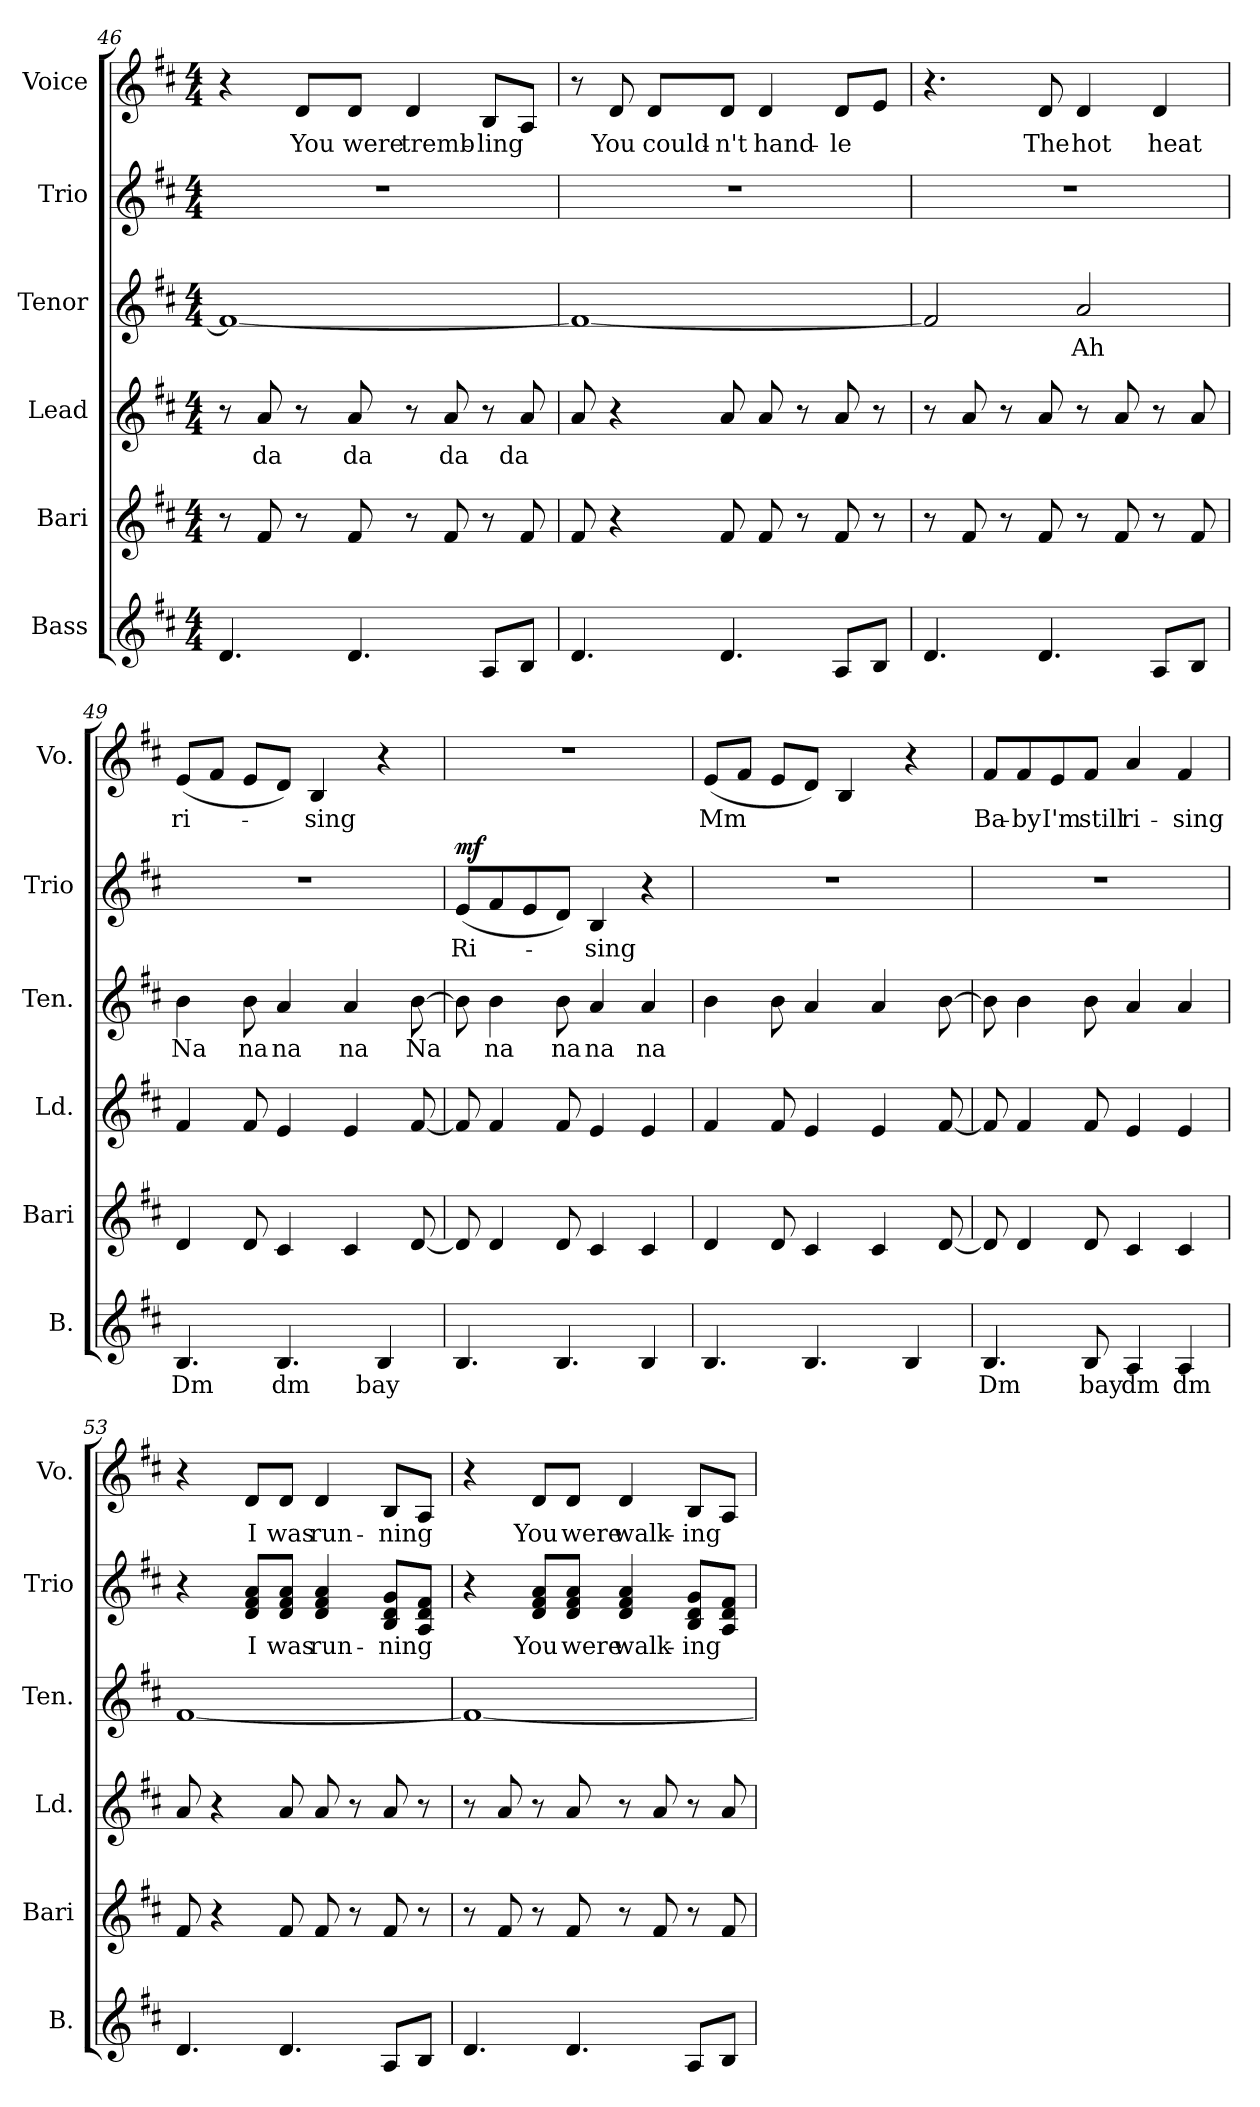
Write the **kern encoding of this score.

**kern	**text	**kern	**kern	**text	**kern	**text	**kern	**text	**dynam	**kern	**text
*part6	*part6	*part5	*part4	*part4	*part3	*part3	*part2	*part2	*part2	*part1	*part1
*staff6	*staff6	*staff5	*staff4	*staff4	*staff3	*staff3	*staff2	*staff2	*staff2	*staff1	*staff1
*I"Bass	*	*I"Bari	*I"Lead	*	*I"Tenor	*	*I"Trio	*	*	*I"Voice	*
*I'B.	*	*I'Bari	*I'Ld.	*	*I'Ten.	*	*I'Trio	*	*	*I'Vo.	*
!!LO:PB:g=z
*clefG2	*	*clefG2	*clefG2	*	*clefG2	*	*clefG2	*	*	*clefG2	*
*k[f#c#]	*	*k[f#c#]	*k[f#c#]	*	*k[f#c#]	*	*k[f#c#]	*	*	*k[f#c#]	*
*M4/4	*	*M4/4	*M4/4	*	*M4/4	*	*M4/4	*	*	*M4/4	*
=46	=46	=46	=46	=46	=46	=46	=46	=46	=46	=46	=46
4.d/	.	8r	8r	.	1f#_	.	1r	.	.	4r	.
!	!	!	!	!LO:LY:b	!	!	!	!	!	!	!
.	.	8f#/	8a/	da	.	.	.	.	.	.	.
!	!	!	!	!	!	!	!	!	!	!	!LO:LY:b
.	.	8r	8r	.	.	.	.	.	.	8d/L	You
!	!	!	!	!LO:LY:b	!	!	!	!	!	!	!LO:LY:b
4.d/	.	8f#/	8a/	da	.	.	.	.	.	8d/J	were
!	!	!	!	!	!	!	!	!	!	!	!LO:LY:b
.	.	8r	8r	.	.	.	.	.	.	4d/	tremb-
!	!	!	!	!LO:LY:b	!	!	!	!	!	!	!
.	.	8f#/	8a/	da	.	.	.	.	.	.	.
!	!	!	!	!	!	!	!	!	!	!	!LO:LY:b
8A/L	.	8r	8r	.	.	.	.	.	.	8B/L	-ling
!	!	!	!	!LO:LY:b	!	!	!	!	!	!	!
8B/J	.	8f#/	8a/	da	.	.	.	.	.	8A/J	.
=47	=47	=47	=47	=47	=47	=47	=47	=47	=47	=47	=47
4.d/	.	8f#/	8a/	.	1f#_	.	1r	.	.	8r	.
!	!	!	!	!	!	!	!	!	!	!	!LO:LY:b
.	.	4r	4r	.	.	.	.	.	.	8d/	You
!	!	!	!	!	!	!	!	!	!	!	!LO:LY:b
.	.	.	.	.	.	.	.	.	.	8d/L	could-
!	!	!	!	!	!	!	!	!	!	!	!LO:LY:b
4.d/	.	8f#/	8a/	.	.	.	.	.	.	8d/J	-n't
!	!	!	!	!	!	!	!	!	!	!	!LO:LY:b
.	.	8f#/	8a/	.	.	.	.	.	.	4d/	hand-
.	.	8r	8r	.	.	.	.	.	.	.	.
!	!	!	!	!	!	!	!	!	!	!	!LO:LY:b
8A/L	.	8f#/	8a/	.	.	.	.	.	.	8d/L	-le
8B/J	.	8r	8r	.	.	.	.	.	.	8e/J	.
=48	=48	=48	=48	=48	=48	=48	=48	=48	=48	=48	=48
4.d/	.	8r	8r	.	2f#/]	.	1r	.	.	4.r	.
.	.	8f#/	8a/	.	.	.	.	.	.	.	.
.	.	8r	8r	.	.	.	.	.	.	.	.
!	!	!	!	!	!	!	!	!	!	!	!LO:LY:b
4.d/	.	8f#/	8a/	.	.	.	.	.	.	8d/	The
!	!	!	!	!	!	!LO:LY:b	!	!	!	!	!LO:LY:b
.	.	8r	8r	.	2a/	Ah	.	.	.	4d/	hot
.	.	8f#/	8a/	.	.	.	.	.	.	.	.
!	!	!	!	!	!	!	!	!	!	!	!LO:LY:b
8A/L	.	8r	8r	.	.	.	.	.	.	4d/	heat
8B/J	.	8f#/	8a/	.	.	.	.	.	.	.	.
!!LO:LB:g=z
=49	=49	=49	=49	=49	=49	=49	=49	=49	=49	=49	=49
!	!LO:LY:b	!	!	!	!	!LO:LY:b	!	!	!	!	!LO:LY:b
4.B/	Dm	4d/	4f#/	.	4b\	Na	1r	.	.	(<8e/L	ri-
.	.	.	.	.	.	.	.	.	.	8f#/J	.
!	!	!	!	!	!	!LO:LY:b	!	!	!	!	!
.	.	8d/	8f#/	.	8b\	na	.	.	.	8e/L	.
!	!LO:LY:b	!	!	!	!	!LO:LY:b	!	!	!	!	!
4.B/	dm	4c#/	4e/	.	4a/	na	.	.	.	8d/J)	.
!	!	!	!	!	!	!	!	!	!	!	!LO:LY:b
.	.	.	.	.	.	.	.	.	.	4B/	-sing
!	!	!	!	!	!	!LO:LY:b	!	!	!	!	!
.	.	4c#/	4e/	.	4a/	na	.	.	.	.	.
!	!LO:LY:b	!	!	!	!	!	!	!	!	!	!
4B/	bay	.	.	.	.	.	.	.	.	4r	.
!	!	!	!	!	!	!LO:LY:b	!	!	!	!	!
.	.	[8d/	[8f#/	.	[8b\	Na	.	.	.	.	.
=50	=50	=50	=50	=50	=50	=50	=50	=50	=50	=50	=50
!	!	!	!	!	!	!	!	!LO:LY:b	!LO:DY:b	!	!
4.B/	.	8d/]	8f#/]	.	8b\]	.	(<8e/L	Ri-	mf	1r	.
!	!	!	!	!	!	!LO:LY:b	!	!	!	!	!
.	.	4d/	4f#/	.	4b\	na	8f#/	.	.	.	.
.	.	.	.	.	.	.	8e/	.	.	.	.
!	!	!	!	!	!	!LO:LY:b	!	!	!	!	!
4.B/	.	8d/	8f#/	.	8b\	na	8d/J)	.	.	.	.
!	!	!	!	!	!	!LO:LY:b	!	!LO:LY:b	!	!	!
.	.	4c#/	4e/	.	4a/	na	4B/	-sing	.	.	.
!	!	!	!	!	!	!LO:LY:b	!	!	!	!	!
4B/	.	4c#/	4e/	.	4a/	na	4r	.	.	.	.
=51	=51	=51	=51	=51	=51	=51	=51	=51	=51	=51	=51
!	!	!	!	!	!	!	!	!	!	!	!LO:LY:b
4.B/	.	4d/	4f#/	.	4b\	.	1r	.	.	(<8e/L	Mm
.	.	.	.	.	.	.	.	.	.	8f#/J	.
.	.	8d/	8f#/	.	8b\	.	.	.	.	8e/L	.
4.B/	.	4c#/	4e/	.	4a/	.	.	.	.	8d/J)	.
.	.	.	.	.	.	.	.	.	.	4B/	.
.	.	4c#/	4e/	.	4a/	.	.	.	.	.	.
4B/	.	.	.	.	.	.	.	.	.	4r	.
.	.	[8d/	[8f#/	.	[8b\	.	.	.	.	.	.
=52	=52	=52	=52	=52	=52	=52	=52	=52	=52	=52	=52
!	!LO:LY:b	!	!	!	!	!	!	!	!	!	!LO:LY:b
4.B/	Dm	8d/]	8f#/]	.	8b\]	.	1r	.	.	8f#/L	Ba-
!	!	!	!	!	!	!	!	!	!	!	!LO:LY:b
.	.	4d/	4f#/	.	4b\	.	.	.	.	8f#/	-by
!	!	!	!	!	!	!	!	!	!	!	!LO:LY:b
.	.	.	.	.	.	.	.	.	.	8e/	I'm
!	!LO:LY:b	!	!	!	!	!	!	!	!	!	!LO:LY:b
8B/	bay	8d/	8f#/	.	8b\	.	.	.	.	8f#/J	still
!	!LO:LY:b	!	!	!	!	!	!	!	!	!	!LO:LY:b
4A/	dm	4c#/	4e/	.	4a/	.	.	.	.	4a/	ri-
!	!LO:LY:b	!	!	!	!	!	!	!	!	!	!LO:LY:b
4A/	dm	4c#/	4e/	.	4a/	.	.	.	.	4f#/	-sing
!!LO:PB:g=z
=53	=53	=53	=53	=53	=53	=53	=53	=53	=53	=53	=53
4.d/	.	8f#/	8a/	.	[1f#	.	4r	.	.	4r	.
.	.	4r	4r	.	.	.	.	.	.	.	.
!	!	!	!	!	!	!	!	!LO:LY:b	!	!	!LO:LY:b
.	.	.	.	.	.	.	8d/ 8f#/ 8a/L	I	.	8d/L	I
!	!	!	!	!	!	!	!	!LO:LY:b	!	!	!LO:LY:b
4.d/	.	8f#/	8a/	.	.	.	8d/ 8f#/ 8a/J	was	.	8d/J	was
!	!	!	!	!	!	!	!	!LO:LY:b	!	!	!LO:LY:b
.	.	8f#/	8a/	.	.	.	4d/ 4f#/ 4a/	run-	.	4d/	run-
.	.	8r	8r	.	.	.	.	.	.	.	.
!	!	!	!	!	!	!	!	!LO:LY:b	!	!	!LO:LY:b
8A/L	.	8f#/	8a/	.	.	.	8B/ 8d/ 8g/L	-ning	.	8B/L	-ning
8B/J	.	8r	8r	.	.	.	8A/ 8d/ 8f#/J	.	.	8A/J	.
=54	=54	=54	=54	=54	=54	=54	=54	=54	=54	=54	=54
4.d/	.	8r	8r	.	1f#_	.	4r	.	.	4r	.
.	.	8f#/	8a/	.	.	.	.	.	.	.	.
!	!	!	!	!	!	!	!	!LO:LY:b	!	!	!LO:LY:b
.	.	8r	8r	.	.	.	8d/ 8f#/ 8a/L	You	.	8d/L	You
!	!	!	!	!	!	!	!	!LO:LY:b	!	!	!LO:LY:b
4.d/	.	8f#/	8a/	.	.	.	8d/ 8f#/ 8a/J	were	.	8d/J	were
!	!	!	!	!	!	!	!	!LO:LY:b	!	!	!LO:LY:b
.	.	8r	8r	.	.	.	4d/ 4f#/ 4a/	walk-	.	4d/	walk-
.	.	8f#/	8a/	.	.	.	.	.	.	.	.
!	!	!	!	!	!	!	!	!LO:LY:b	!	!	!LO:LY:b
8A/L	.	8r	8r	.	.	.	8B/ 8d/ 8g/L	-ing	.	8B/L	-ing
8B/J	.	8f#/	8a/	.	.	.	8A/ 8d/ 8f#/J	.	.	8A/J	.
=	=	=	=	=	=	=	=	=	=	=	=
*-	*-	*-	*-	*-	*-	*-	*-	*-	*-	*-	*-
